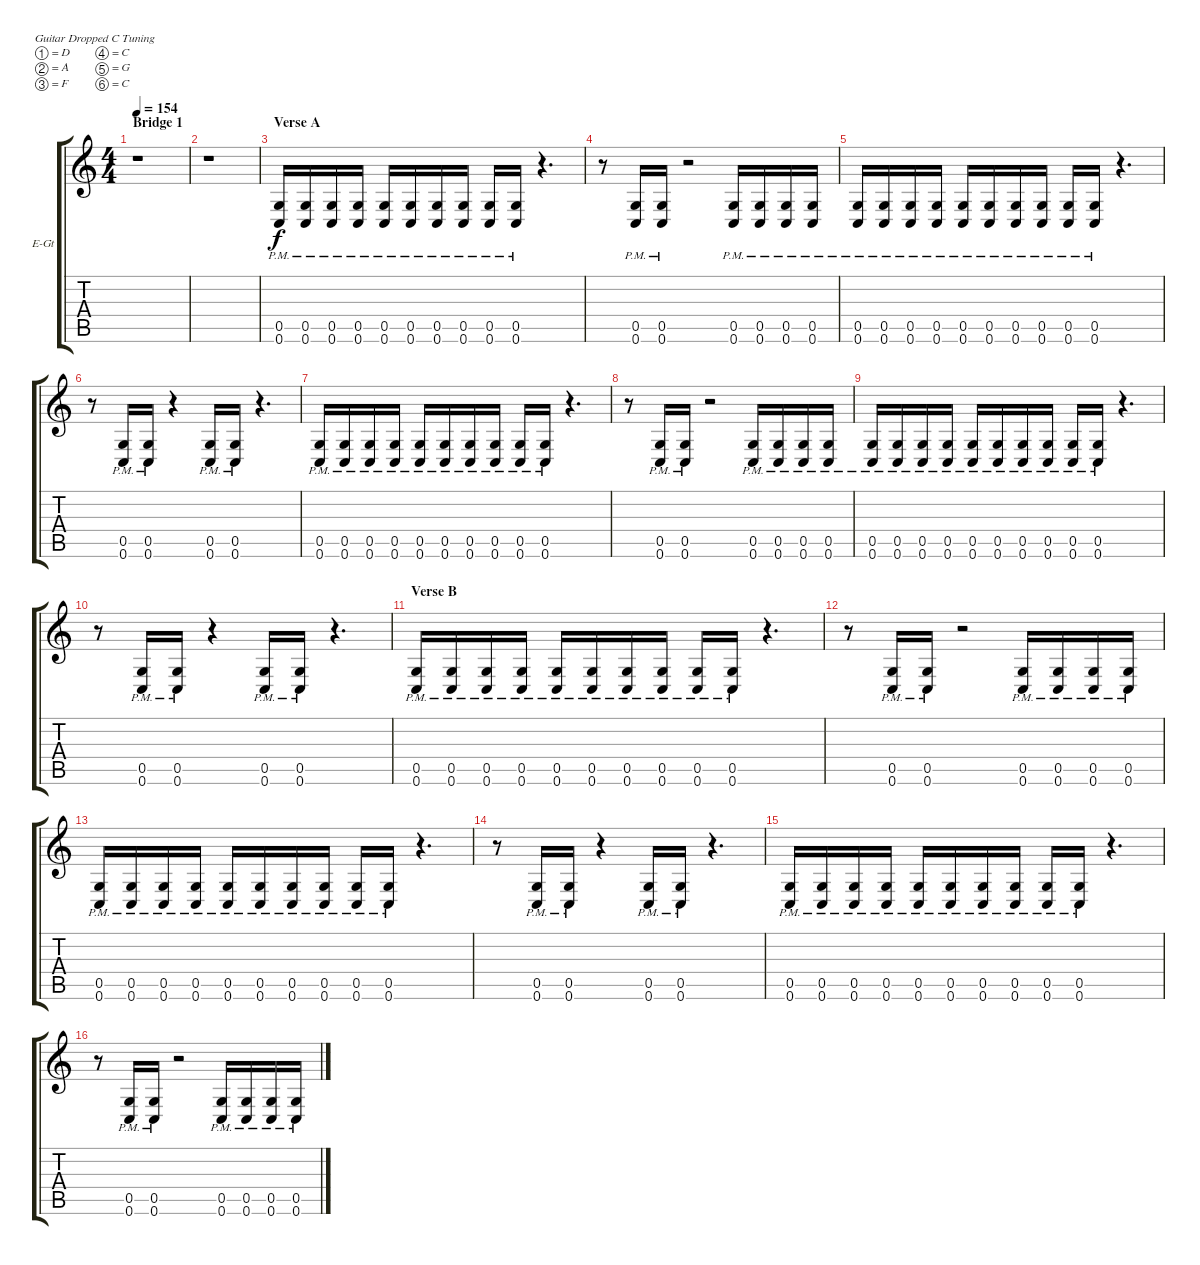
\defaultSystemsLayout 4
\bracketExtendMode groupsimilarinstruments
\firstSystemTrackNameOrientation horizontal
\otherSystemsTrackNameOrientation horizontal
\track ("Rhythm Left" "E-Gt") {instrument overdrivenguitar}
\staff {score tabs}
\tuning (D4 A3 F3 C3 G2 C2)
\ts (4 4)
\section ("" "Bridge 1")
\tempo 154
\clef g2
\ks c
r.1{dy f} |
r.1 |
\section ("" "Verse A")
(0.6{pm} 0.5{pm}).16 (0.6{pm} 0.5{pm}).16 (0.6{pm} 0.5{pm}).16 (0.6{pm} 0.5{pm}).16 (0.6{pm} 0.5{pm}).16 (0.6{pm} 0.5{pm}).16 (0.6{pm} 0.5{pm}).16 (0.6{pm} 0.5{pm}).16 (0.6{pm} 0.5{pm}).16 (0.6{pm} 0.5{pm}).16 r.4{d} |
r.8 (0.6{pm} 0.5{pm}).16 (0.6{pm} 0.5{pm}).16 r.2 (0.6{pm} 0.5{pm}).16 (0.6{pm} 0.5{pm}).16 (0.6{pm} 0.5{pm}).16 (0.6{pm} 0.5{pm}).16 |
(0.6{pm} 0.5{pm}).16 (0.6{pm} 0.5{pm}).16 (0.6{pm} 0.5{pm}).16 (0.6{pm} 0.5{pm}).16 (0.6{pm} 0.5{pm}).16 (0.6{pm} 0.5{pm}).16 (0.6{pm} 0.5{pm}).16 (0.6{pm} 0.5{pm}).16 (0.6{pm} 0.5{pm}).16 (0.6{pm} 0.5{pm}).16 r.4{d} |
r.8 (0.6{pm} 0.5{pm}).16 (0.6{pm} 0.5{pm}).16 r.4 (0.6{pm} 0.5{pm}).16 (0.6{pm} 0.5{pm}).16 r.4{d} |
(0.6{pm} 0.5{pm}).16 (0.6{pm} 0.5{pm}).16 (0.6{pm} 0.5{pm}).16 (0.6{pm} 0.5{pm}).16 (0.6{pm} 0.5{pm}).16 (0.6{pm} 0.5{pm}).16 (0.6{pm} 0.5{pm}).16 (0.6{pm} 0.5{pm}).16 (0.6{pm} 0.5{pm}).16 (0.6{pm} 0.5{pm}).16 r.4{d} |
r.8 (0.6{pm} 0.5{pm}).16 (0.6{pm} 0.5{pm}).16 r.2 (0.6{pm} 0.5{pm}).16 (0.6{pm} 0.5{pm}).16 (0.6{pm} 0.5{pm}).16 (0.6{pm} 0.5{pm}).16 |
(0.6{pm} 0.5{pm}).16 (0.6{pm} 0.5{pm}).16 (0.6{pm} 0.5{pm}).16 (0.6{pm} 0.5{pm}).16 (0.6{pm} 0.5{pm}).16 (0.6{pm} 0.5{pm}).16 (0.6{pm} 0.5{pm}).16 (0.6{pm} 0.5{pm}).16 (0.6{pm} 0.5{pm}).16 (0.6{pm} 0.5{pm}).16 r.4{d} |
r.8 (0.6{pm} 0.5{pm}).16 (0.6{pm} 0.5{pm}).16 r.4 (0.6{pm} 0.5{pm}).16 (0.6{pm} 0.5{pm}).16 r.4{d} |
\section ("" "Verse B")
(0.6{pm} 0.5{pm}).16 (0.6{pm} 0.5{pm}).16 (0.6{pm} 0.5{pm}).16 (0.6{pm} 0.5{pm}).16 (0.6{pm} 0.5{pm}).16 (0.6{pm} 0.5{pm}).16 (0.6{pm} 0.5{pm}).16 (0.6{pm} 0.5{pm}).16 (0.6{pm} 0.5{pm}).16 (0.6{pm} 0.5{pm}).16 r.4{d} |
r.8 (0.6{pm} 0.5{pm}).16 (0.6{pm} 0.5{pm}).16 r.2 (0.6{pm} 0.5{pm}).16 (0.6{pm} 0.5{pm}).16 (0.6{pm} 0.5{pm}).16 (0.6{pm} 0.5{pm}).16 |
(0.6{pm} 0.5{pm}).16 (0.6{pm} 0.5{pm}).16 (0.6{pm} 0.5{pm}).16 (0.6{pm} 0.5{pm}).16 (0.6{pm} 0.5{pm}).16 (0.6{pm} 0.5{pm}).16 (0.6{pm} 0.5{pm}).16 (0.6{pm} 0.5{pm}).16 (0.6{pm} 0.5{pm}).16 (0.6{pm} 0.5{pm}).16 r.4{d} |
r.8 (0.6{pm} 0.5{pm}).16 (0.6{pm} 0.5{pm}).16 r.4 (0.6{pm} 0.5{pm}).16 (0.6{pm} 0.5{pm}).16 r.4{d} |
(0.6{pm} 0.5{pm}).16 (0.6{pm} 0.5{pm}).16 (0.6{pm} 0.5{pm}).16 (0.6{pm} 0.5{pm}).16 (0.6{pm} 0.5{pm}).16 (0.6{pm} 0.5{pm}).16 (0.6{pm} 0.5{pm}).16 (0.6{pm} 0.5{pm}).16 (0.6{pm} 0.5{pm}).16 (0.6{pm} 0.5{pm}).16 r.4{d} |
r.8 (0.6{pm} 0.5{pm}).16 (0.6{pm} 0.5{pm}).16 r.2 (0.6{pm} 0.5{pm}).16 (0.6{pm} 0.5{pm}).16 (0.6{pm} 0.5{pm}).16 (0.6{pm} 0.5{pm}).16
